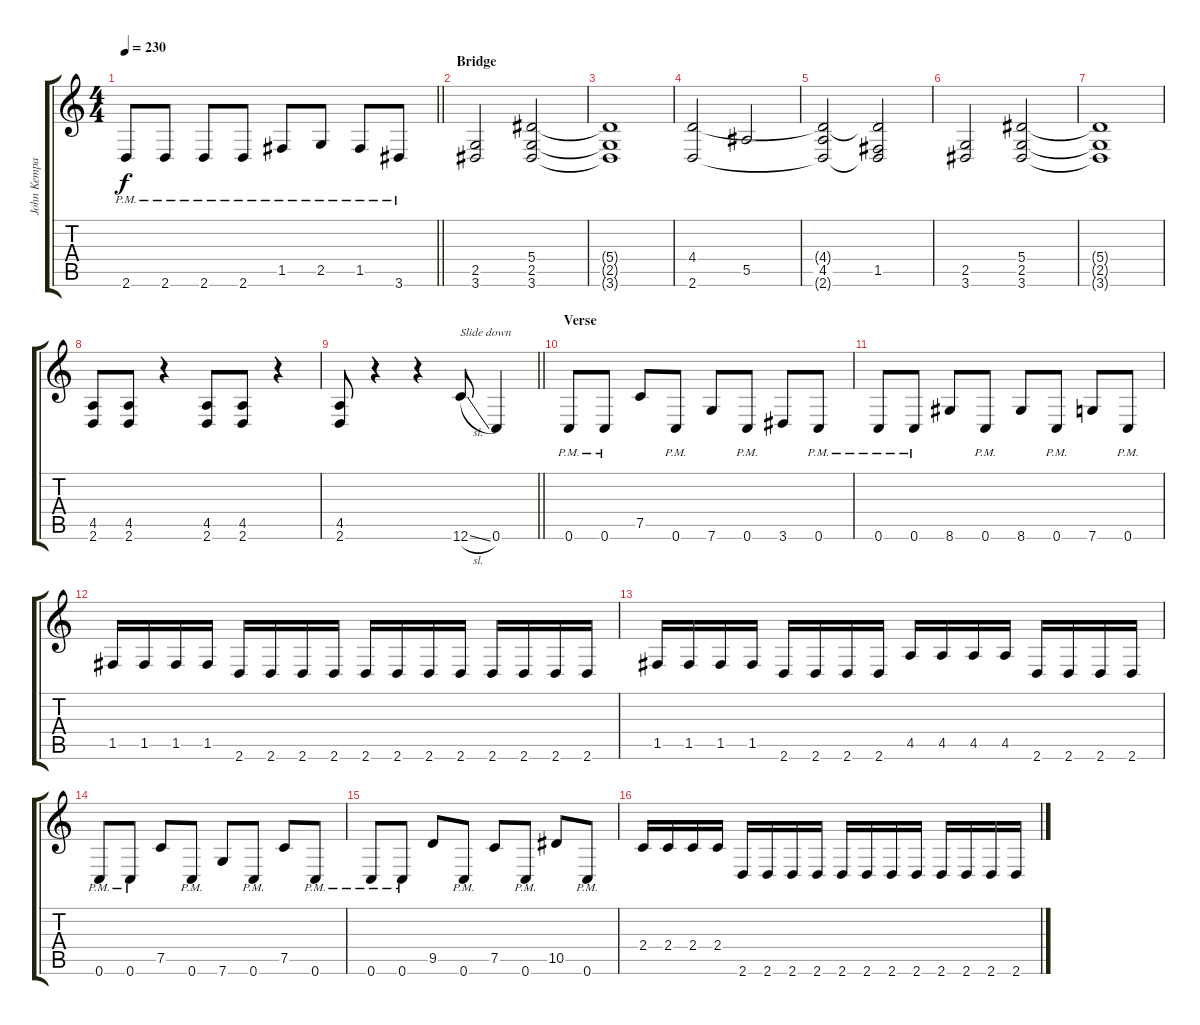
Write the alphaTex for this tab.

\track ("John Kempainen" "John Kempa") {instrument overdrivenguitar}
\staff {score tabs}
\tuning (C4 G3 Eb3 Bb2 F2 C2) {hide}
\ts (4 4)
\tempo 230
\clef g2
\barLineRight lightlight
\ks c
2.6{pm}.8{dy f} 2.6{pm}.8 2.6{pm}.8 2.6{pm}.8 1.5{pm}.8 2.5{pm}.8 1.5{pm}.8 3.6{pm}.8 |
\section ("" "Bridge")
(2.5 3.6).2 (5.4 2.5 3.6).2 |
(5.4{t} 2.5{t} 3.6{t}).1 |
(4.4 2.6).2 5.5.2 |
(4.4{t} 4.5 2.6{t}).2 (4.4{t} 1.5 2.6{t}).2 |
(2.5 3.6).2 (5.4 2.5 3.6).2 |
(5.4{t} 2.5{t} 3.6{t}).1 |
(4.5 2.6).8 (4.5 2.6).8 r.4 (4.5 2.6).8 (4.5 2.6).8 r.4 |
\barLineRight lightlight
(4.5 2.6).8 r.4 r.4 12.6{sl}.8{txt "Slide down"} 0.6.4 |
\section ("" "Verse")
0.6{pm}.8 0.6{pm}.8 7.5.8 0.6{pm}.8 7.6.8 0.6{pm}.8 3.6.8 0.6{pm}.8 |
0.6{pm}.8 0.6{pm}.8 8.6.8 0.6{pm}.8 8.6.8 0.6{pm}.8 7.6.8 0.6{pm}.8 |
1.5.16 1.5.16 1.5.16 1.5.16 2.6.16 2.6.16 2.6.16 2.6.16 2.6.16 2.6.16 2.6.16 2.6.16 2.6.16 2.6.16 2.6.16 2.6.16 |
1.5.16 1.5.16 1.5.16 1.5.16 2.6.16 2.6.16 2.6.16 2.6.16 4.5.16 4.5.16 4.5.16 4.5.16 2.6.16 2.6.16 2.6.16 2.6.16 |
0.6{pm}.8 0.6{pm}.8 7.5.8 0.6{pm}.8 7.6.8 0.6{pm}.8 7.5.8 0.6{pm}.8 |
0.6{pm}.8 0.6{pm}.8 9.5.8 0.6{pm}.8 7.5.8 0.6{pm}.8 10.5.8 0.6{pm}.8 |
2.4.16 2.4.16 2.4.16 2.4.16 2.6.16 2.6.16 2.6.16 2.6.16 2.6.16 2.6.16 2.6.16 2.6.16 2.6.16 2.6.16 2.6.16 2.6.16
